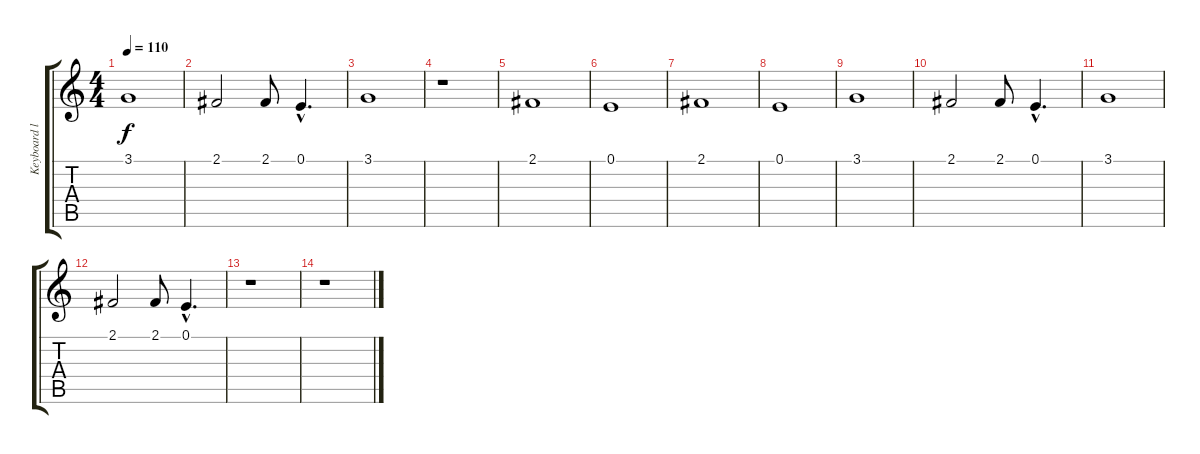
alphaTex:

\track ("Keyboard lower" "Keyboard l") {instrument reedorgan}
\staff {score tabs}
\tuning (E4 B3 G3 D3 A2 E2) {hide}
\ts (4 4)
\tempo 110
\clef g2
\ks c
3.1.1{dy f} |
2.1.2 2.1.8 0.1{hac}.4{d} |
3.1.1 |
r.1 |
2.1.1 |
0.1.1 |
2.1.1 |
0.1.1 |
3.1.1 |
2.1.2 2.1.8 0.1{hac}.4{d} |
3.1.1 |
2.1.2 2.1.8 0.1{hac}.4{d} |
r.1 |
r.1
